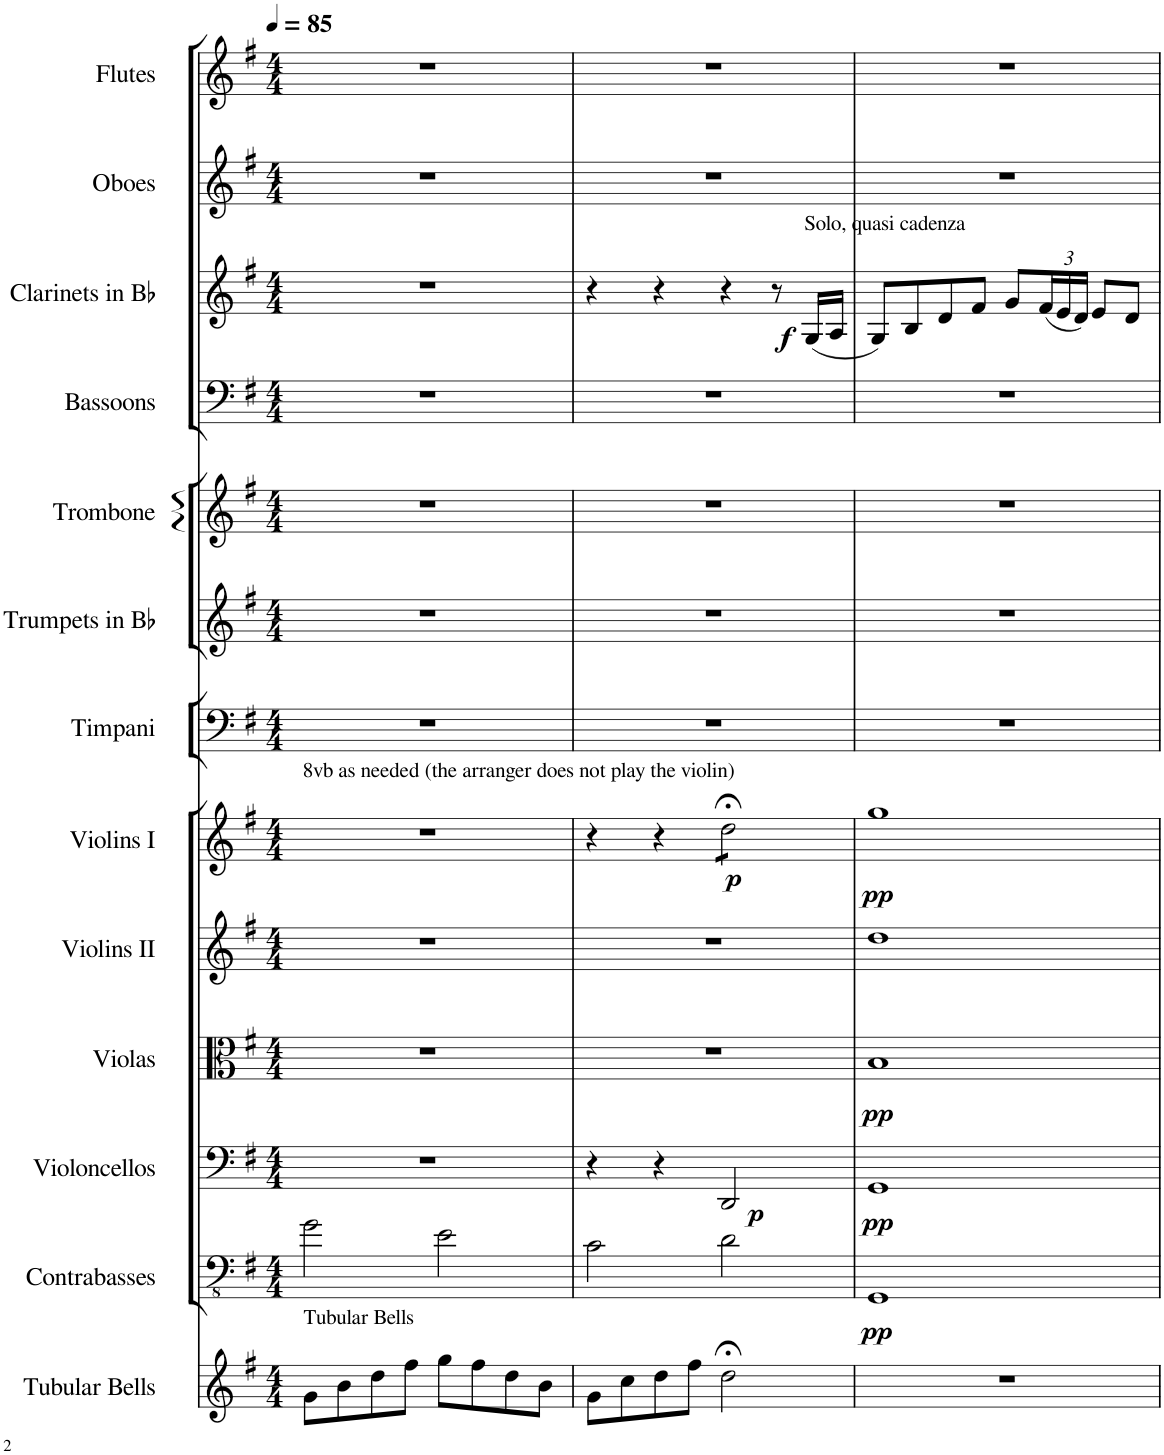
**kern	**kern	**dynam	**kern	**dynam	**kern	**dynam	**kern	**kern	**dynam	**kern	**kern	**kern	**kern	**kern	**dynam	**kern	**kern
*part13	*part12	*part12	*part11	*part11	*part10	*part10	*part9	*part8	*part8	*part7	*part6	*part5	*part4	*part3	*part3	*part2	*part1
*staff13	*staff12	*staff12	*staff11	*staff11	*staff10	*staff10	*staff9	*staff8	*staff8	*staff7	*staff6	*staff5	*staff4	*staff3	*staff3	*staff2	*staff1
*I"Tubular Bells	*I"Contrabasses	*	*I"Violoncellos	*	*I"Violas	*	*I"Violins II	*I"Violins I	*	*I"Timpani	*I"Trumpets in Bb	*I"Trombone	*I"Bassoons	*I"Clarinets in Bb	*	*I"Oboes	*I"Flutes
*I'Tu. Be.	*I'Cb.	*	*I'Vc.	*	*I'Vla.	*	*I'Vln. II	*I'Vln. I	*	*I'Timp.	*	*I'Tbn.	*I'Bsn.	*	*	*I'Ob.	*I'Fl.
*clefG2	*clefFv4	*	*clefF4	*	*clefC3	*	*clefG2	*clefG2	*	*clefF4	*clefG2	*clefG2	*clefF4	*clefG2	*	*clefG2	*clefG2
*	*ITrd7c12	*	*	*	*	*	*	*	*	*	*ITrd1c2	*	*	*ITrd1c2	*	*	*
*k[f#]	*k[f#]	*	*k[f#]	*	*k[f#]	*	*k[f#]	*k[f#]	*	*k[f#]	*k[f#]	*k[f#]	*k[f#]	*k[f#]	*	*k[f#]	*k[f#]
*M4/4	*M4/4	*	*M4/4	*	*M4/4	*	*M4/4	*M4/4	*	*M4/4	*M4/4	*M4/4	*M4/4	*M4/4	*	*M4/4	*M4/4
*MM85	*MM85	*	*MM85	*	*MM85	*	*MM85	*MM85	*	*MM85	*MM85	*MM85	*MM85	*MM85	*	*MM85	*MM85
=1	=1	=1	=1	=1	=1	=1	=1	=1	=1	=1	=1	=1	=1	=1	=1	=1	=1
!	!	!	!	!	!	!	!	!LO:TX:a:t=8vb as needed (the arranger does not play the violin)	!	!	!	!	!	!	!	!	!
!LO:TX:a:t=Tubular Bells	!	!	!	!	!	!	!	!	!	!	!	!	!	!	!	!	!
8g\L	2G\	.	1r	.	1r	.	1r	1r	.	1r	1r	1r	1r	1r	.	1r	1r
8b\	.	.	.	.	.	.	.	.	.	.	.	.	.	.	.	.	.
8dd\	.	.	.	.	.	.	.	.	.	.	.	.	.	.	.	.	.
8ff#\J	.	.	.	.	.	.	.	.	.	.	.	.	.	.	.	.	.
8gg\L	2E\	.	.	.	.	.	.	.	.	.	.	.	.	.	.	.	.
8ff#\	.	.	.	.	.	.	.	.	.	.	.	.	.	.	.	.	.
8dd\	.	.	.	.	.	.	.	.	.	.	.	.	.	.	.	.	.
8b\J	.	.	.	.	.	.	.	.	.	.	.	.	.	.	.	.	.
=2	=2	=2	=2	=2	=2	=2	=2	=2	=2	=2	=2	=2	=2	=2	=2	=2	=2
8g\L	2C\	.	4r	.	1r	.	1r	4r	.	1r	1r	1r	1r	4r	.	1r	1r
8cc\	.	.	.	.	.	.	.	.	.	.	.	.	.	.	.	.	.
8dd\	.	.	4r	.	.	.	.	4r	.	.	.	.	.	4r	.	.	.
8ff#\J	.	.	.	.	.	.	.	.	.	.	.	.	.	.	.	.	.
!	!	!	!	!LO:DY:b	!	!	!	!	!LO:DY:b	!	!	!	!	!	!	!	!
*	*	*	*	*	*	*	*	*tremolo	*	*	*	*	*	*	*	*	*
2dd;<\	2D\	.	2DD/	p	.	.	.	8dd;<\L	p	.	.	.	.	4r	.	.	.
.	.	.	.	.	.	.	.	8dd;<\	.	.	.	.	.	.	.	.	.
!	!	!	!	!	!	!	!	!	!	!	!	!	!	!	!LO:DY:b	!	!
.	.	.	.	.	.	.	.	8dd;<\	.	.	.	.	.	8r	f	.	.
!	!	!	!	!	!	!	!	!	!	!	!	!	!	!LO:TX:a:t=Solo, quasi cadenza	!	!	!
.	.	.	.	.	.	.	.	8dd;<\J	.	.	.	.	.	(16G/LL	.	.	.
*	*	*	*	*	*	*	*	*Xtremolo	*	*	*	*	*	*	*	*	*
.	.	.	.	.	.	.	.	.	.	.	.	.	.	16A/JJ	.	.	.
=3	=3	=3	=3	=3	=3	=3	=3	=3	=3	=3	=3	=3	=3	=3	=3	=3	=3
!	!	!LO:DY:b	!	!LO:DY:b	!	!LO:DY:b	!	!	!LO:DY:b	!	!	!	!	!	!	!	!
1r	1GGG	pp	1GG	pp	1B	pp	1dd	1gg	pp	1r	1r	1r	1r	8G/L)	.	1r	1r
.	.	.	.	.	.	.	.	.	.	.	.	.	.	8B/	.	.	.
.	.	.	.	.	.	.	.	.	.	.	.	.	.	8d/	.	.	.
.	.	.	.	.	.	.	.	.	.	.	.	.	.	8f#/J	.	.	.
.	.	.	.	.	.	.	.	.	.	.	.	.	.	8g/L	.	.	.
*	*	*	*	*	*	*	*	*	*	*	*	*	*	*Xbrackettup	*	*	*
.	.	.	.	.	.	.	.	.	.	.	.	.	.	(24f#/L	.	.	.
.	.	.	.	.	.	.	.	.	.	.	.	.	.	24e/	.	.	.
.	.	.	.	.	.	.	.	.	.	.	.	.	.	24d/JJ)	.	.	.
.	.	.	.	.	.	.	.	.	.	.	.	.	.	8e/L	.	.	.
.	.	.	.	.	.	.	.	.	.	.	.	.	.	8d/J	.	.	.
=	=	=	=	=	=	=	=	=	=	=	=	=	=	=	=	=	=
*-	*-	*-	*-	*-	*-	*-	*-	*-	*-	*-	*-	*-	*-	*-	*-	*-	*-
